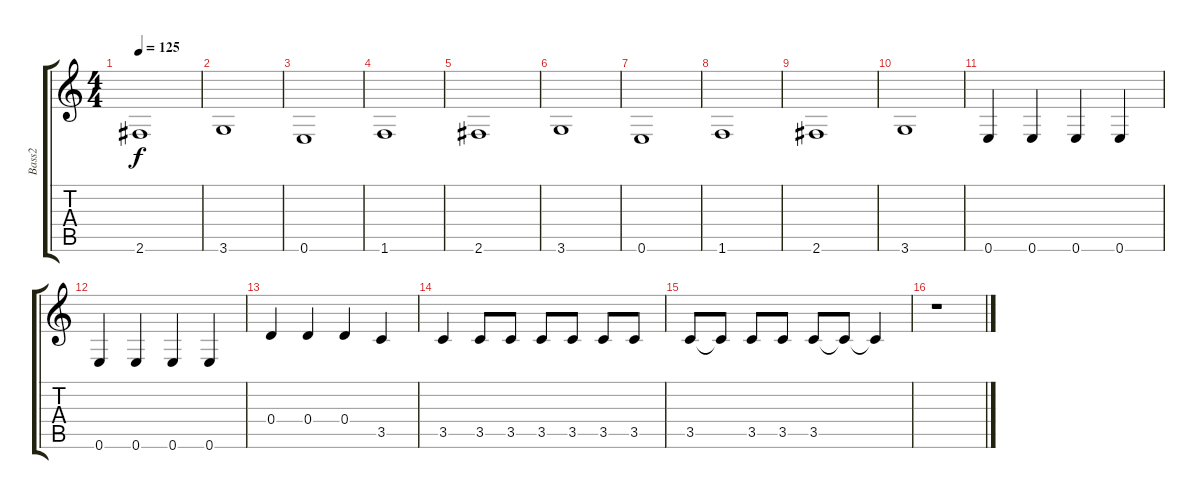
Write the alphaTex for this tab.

\track ("Bass2" "Bass2") {instrument electricbasspick}
\staff {score tabs}
\tuning (E4 B3 G3 D3 A2 E2) {hide}
\ts (4 4)
\tempo 125
\clef g2
\ks c
2.6.1{dy f} |
3.6.1 |
0.6.1 |
1.6.1 |
2.6.1 |
3.6.1 |
0.6.1 |
1.6.1 |
2.6.1 |
3.6.1 |
0.6.4 0.6.4 0.6.4 0.6.4 |
0.6.4 0.6.4 0.6.4 0.6.4 |
0.4.4 0.4.4 0.4.4 3.5.4 |
3.5.4 3.5.8 3.5.8 3.5.8 3.5.8 3.5.8 3.5.8 |
3.5.8 3.5{t}.8 3.5.8 3.5.8 3.5.8 3.5{t}.8 3.5{t}.4 |
r.1
